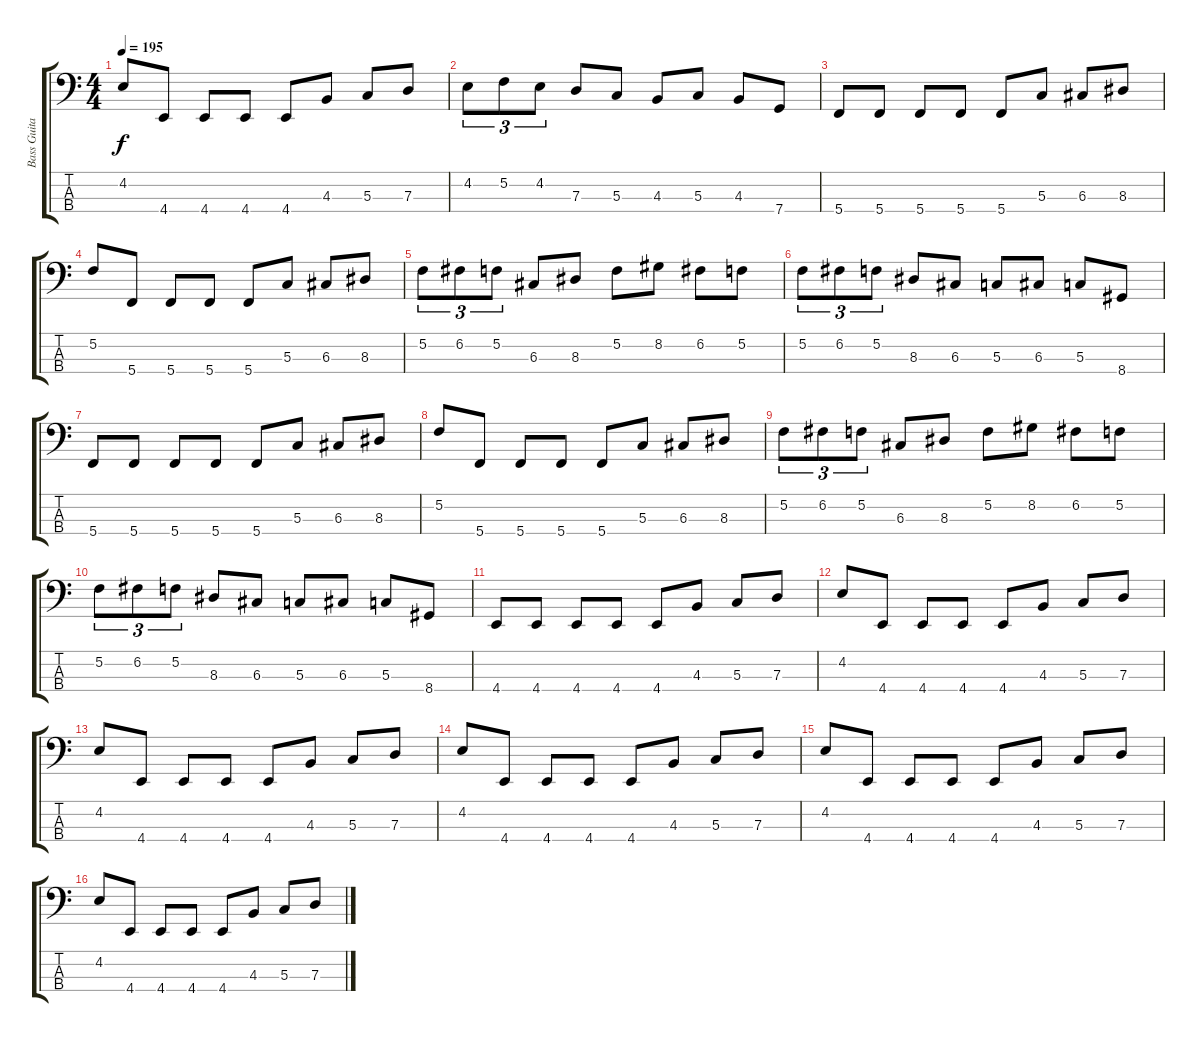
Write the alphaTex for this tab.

\track ("Bass Guitar" "Bass Guita") {instrument electricbasspick}
\staff {score tabs}
\tuning (F2 C2 G1 C1) {hide}
\ts (4 4)
\tempo 195
\clef f4
\ks c
4.2.8{dy f} 4.4.8 4.4.8 4.4.8 4.4.8 4.3.8 5.3.8 7.3.8 |
4.2.8{tu (3 2)} 5.2.8{tu (3 2)} 4.2.8{tu (3 2)} 7.3.8 5.3.8 4.3.8 5.3.8 4.3.8 7.4.8 |
5.4.8 5.4.8 5.4.8 5.4.8 5.4.8 5.3.8 6.3.8 8.3.8 |
5.2.8 5.4.8 5.4.8 5.4.8 5.4.8 5.3.8 6.3.8 8.3.8 |
5.2.8{tu (3 2)} 6.2.8{tu (3 2)} 5.2.8{tu (3 2)} 6.3.8 8.3.8 5.2.8 8.2.8 6.2.8 5.2.8 |
5.2.8{tu (3 2)} 6.2.8{tu (3 2)} 5.2.8{tu (3 2)} 8.3.8 6.3.8 5.3.8 6.3.8 5.3.8 8.4.8 |
5.4.8 5.4.8 5.4.8 5.4.8 5.4.8 5.3.8 6.3.8 8.3.8 |
5.2.8 5.4.8 5.4.8 5.4.8 5.4.8 5.3.8 6.3.8 8.3.8 |
5.2.8{tu (3 2)} 6.2.8{tu (3 2)} 5.2.8{tu (3 2)} 6.3.8 8.3.8 5.2.8 8.2.8 6.2.8 5.2.8 |
5.2.8{tu (3 2)} 6.2.8{tu (3 2)} 5.2.8{tu (3 2)} 8.3.8 6.3.8 5.3.8 6.3.8 5.3.8 8.4.8 |
4.4.8 4.4.8 4.4.8 4.4.8 4.4.8 4.3.8 5.3.8 7.3.8 |
4.2.8 4.4.8 4.4.8 4.4.8 4.4.8 4.3.8 5.3.8 7.3.8 |
4.2.8 4.4.8 4.4.8 4.4.8 4.4.8 4.3.8 5.3.8 7.3.8 |
4.2.8 4.4.8 4.4.8 4.4.8 4.4.8 4.3.8 5.3.8 7.3.8 |
4.2.8 4.4.8 4.4.8 4.4.8 4.4.8 4.3.8 5.3.8 7.3.8 |
4.2.8 4.4.8 4.4.8 4.4.8 4.4.8 4.3.8 5.3.8 7.3.8
